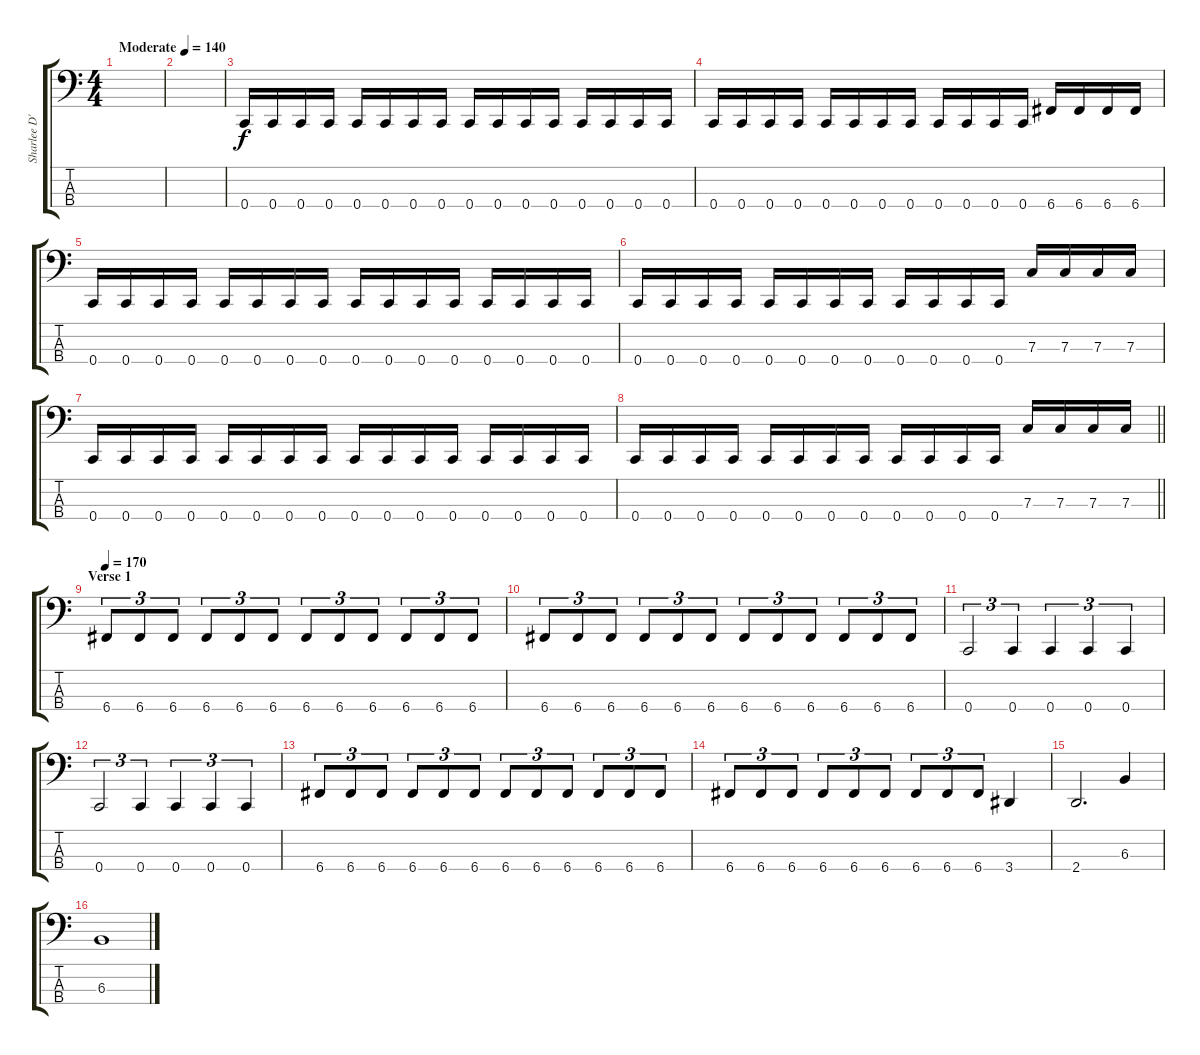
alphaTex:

\track ("Sharlee D'Angelo" "Sharlee D'") {instrument electricbasspick}
\staff {score tabs}
\tuning (Eb2 Bb1 F1 C1) {hide}
\ts (4 4)
\tempo (140 "Moderate")
\clef f4
\ks c
|
|
0.4.16 0.4.16 0.4.16 0.4.16 0.4.16 0.4.16 0.4.16 0.4.16 0.4.16 0.4.16 0.4.16 0.4.16 0.4.16 0.4.16 0.4.16 0.4.16 |
0.4.16 0.4.16 0.4.16 0.4.16 0.4.16 0.4.16 0.4.16 0.4.16 0.4.16 0.4.16 0.4.16 0.4.16 6.4.16 6.4.16 6.4.16 6.4.16 |
0.4.16 0.4.16 0.4.16 0.4.16 0.4.16 0.4.16 0.4.16 0.4.16 0.4.16 0.4.16 0.4.16 0.4.16 0.4.16 0.4.16 0.4.16 0.4.16 |
0.4.16 0.4.16 0.4.16 0.4.16 0.4.16 0.4.16 0.4.16 0.4.16 0.4.16 0.4.16 0.4.16 0.4.16 7.3.16 7.3.16 7.3.16 7.3.16 |
0.4.16 0.4.16 0.4.16 0.4.16 0.4.16 0.4.16 0.4.16 0.4.16 0.4.16 0.4.16 0.4.16 0.4.16 0.4.16 0.4.16 0.4.16 0.4.16 |
\barLineRight lightlight
0.4.16 0.4.16 0.4.16 0.4.16 0.4.16 0.4.16 0.4.16 0.4.16 0.4.16 0.4.16 0.4.16 0.4.16 7.3.16 7.3.16 7.3.16 7.3.16 |
\section ("" "Verse 1")
\tempo 170
6.4.8{tu (3 2)} 6.4.8{tu (3 2)} 6.4.8{tu (3 2)} 6.4.8{tu (3 2)} 6.4.8{tu (3 2)} 6.4.8{tu (3 2)} 6.4.8{tu (3 2)} 6.4.8{tu (3 2)} 6.4.8{tu (3 2)} 6.4.8{tu (3 2)} 6.4.8{tu (3 2)} 6.4.8{tu (3 2)} |
6.4.8{tu (3 2)} 6.4.8{tu (3 2)} 6.4.8{tu (3 2)} 6.4.8{tu (3 2)} 6.4.8{tu (3 2)} 6.4.8{tu (3 2)} 6.4.8{tu (3 2)} 6.4.8{tu (3 2)} 6.4.8{tu (3 2)} 6.4.8{tu (3 2)} 6.4.8{tu (3 2)} 6.4.8{tu (3 2)} |
0.4.2{tu (3 2)} 0.4.4{tu (3 2)} 0.4.4{tu (3 2)} 0.4.4{tu (3 2)} 0.4.4{tu (3 2)} |
0.4.2{tu (3 2)} 0.4.4{tu (3 2)} 0.4.4{tu (3 2)} 0.4.4{tu (3 2)} 0.4.4{tu (3 2)} |
6.4.8{tu (3 2)} 6.4.8{tu (3 2)} 6.4.8{tu (3 2)} 6.4.8{tu (3 2)} 6.4.8{tu (3 2)} 6.4.8{tu (3 2)} 6.4.8{tu (3 2)} 6.4.8{tu (3 2)} 6.4.8{tu (3 2)} 6.4.8{tu (3 2)} 6.4.8{tu (3 2)} 6.4.8{tu (3 2)} |
6.4.8{tu (3 2)} 6.4.8{tu (3 2)} 6.4.8{tu (3 2)} 6.4.8{tu (3 2)} 6.4.8{tu (3 2)} 6.4.8{tu (3 2)} 6.4.8{tu (3 2)} 6.4.8{tu (3 2)} 6.4.8{tu (3 2)} 3.4.4 |
2.4.2{d} 6.3.4 |
6.3.1
